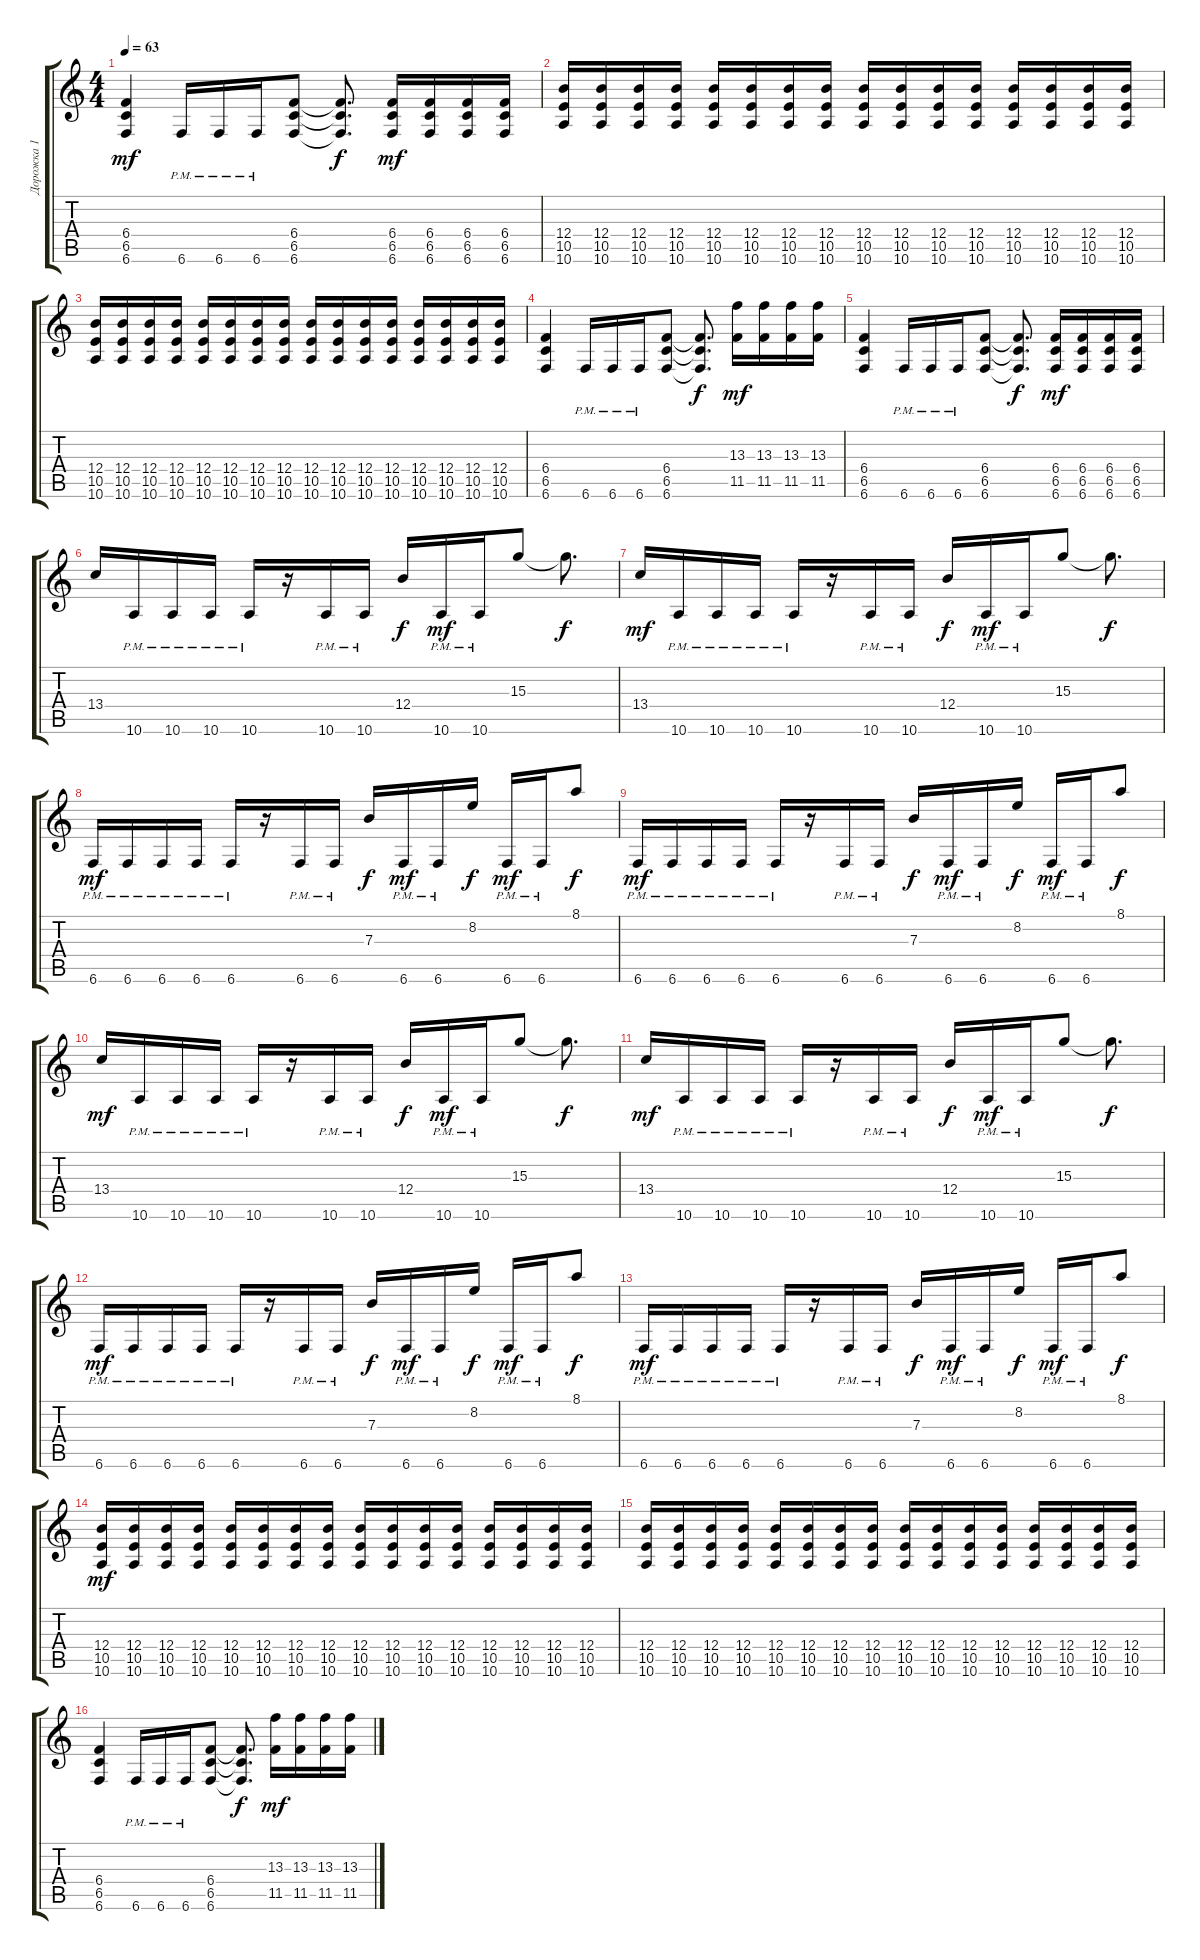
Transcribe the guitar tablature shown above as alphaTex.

\track ("Дорожка 1" "Дорожка 1") {instrument distortionguitar}
\staff {score tabs}
\tuning (Db4 Ab3 E3 B2 Gb2 B1) {hide}
\ts (4 4)
\tempo 63
\clef g2
\ks c
(6.4 6.5 6.6).4{dy mf} 6.6{pm}.16 6.6{pm}.16 6.6{pm}.16 (6.4 6.5 6.6).8 (6.4{t} 6.5{t} 6.6{t}).8{d dy f} (6.4 6.5 6.6).16{dy mf} (6.4 6.5 6.6).16 (6.4 6.5 6.6).16 (6.4 6.5 6.6).16 |
(12.4 10.5 10.6).16 (12.4 10.5 10.6).16 (12.4 10.5 10.6).16 (12.4 10.5 10.6).16 (12.4 10.5 10.6).16 (12.4 10.5 10.6).16 (12.4 10.5 10.6).16 (12.4 10.5 10.6).16 (12.4 10.5 10.6).16 (12.4 10.5 10.6).16 (12.4 10.5 10.6).16 (12.4 10.5 10.6).16 (12.4 10.5 10.6).16 (12.4 10.5 10.6).16 (12.4 10.5 10.6).16 (12.4 10.5 10.6).16 |
(12.4 10.5 10.6).16 (12.4 10.5 10.6).16 (12.4 10.5 10.6).16 (12.4 10.5 10.6).16 (12.4 10.5 10.6).16 (12.4 10.5 10.6).16 (12.4 10.5 10.6).16 (12.4 10.5 10.6).16 (12.4 10.5 10.6).16 (12.4 10.5 10.6).16 (12.4 10.5 10.6).16 (12.4 10.5 10.6).16 (12.4 10.5 10.6).16 (12.4 10.5 10.6).16 (12.4 10.5 10.6).16 (12.4 10.5 10.6).16 |
(6.4 6.5 6.6).4 6.6{pm}.16 6.6{pm}.16 6.6{pm}.16 (6.4 6.5 6.6).8 (6.4{t} 6.5{t} 6.6{t}).8{d dy f} (13.3 11.5).16{dy mf} (13.3 11.5).16 (13.3 11.5).16 (13.3 11.5).16 |
(6.4 6.5 6.6).4 6.6{pm}.16 6.6{pm}.16 6.6{pm}.16 (6.4 6.5 6.6).8 (6.4{t} 6.5{t} 6.6{t}).8{d dy f} (6.4 6.5 6.6).16{dy mf} (6.4 6.5 6.6).16 (6.4 6.5 6.6).16 (6.4 6.5 6.6).16 |
13.4.16 10.6{pm}.16 10.6{pm}.16 10.6{pm}.16 10.6{pm}.16 r.16 10.6{pm}.16 10.6{pm}.16 12.4.16{dy f} 10.6{pm}.16{dy mf} 10.6{pm}.16 15.3.8 15.3{t}.8{d dy f} |
13.4.16{dy mf} 10.6{pm}.16 10.6{pm}.16 10.6{pm}.16 10.6{pm}.16 r.16 10.6{pm}.16 10.6{pm}.16 12.4.16{dy f} 10.6{pm}.16{dy mf} 10.6{pm}.16 15.3.8 15.3{t}.8{d dy f} |
6.6{pm}.16{dy mf} 6.6{pm}.16 6.6{pm}.16 6.6{pm}.16 6.6{pm}.16 r.16 6.6{pm}.16 6.6{pm}.16 7.3.16{dy f} 6.6{pm}.16{dy mf} 6.6{pm}.16 8.2.16{dy f} 6.6{pm}.16{dy mf} 6.6{pm}.16 8.1.8{dy f} |
6.6{pm}.16{dy mf} 6.6{pm}.16 6.6{pm}.16 6.6{pm}.16 6.6{pm}.16 r.16 6.6{pm}.16 6.6{pm}.16 7.3.16{dy f} 6.6{pm}.16{dy mf} 6.6{pm}.16 8.2.16{dy f} 6.6{pm}.16{dy mf} 6.6{pm}.16 8.1.8{dy f} |
13.4.16{dy mf} 10.6{pm}.16 10.6{pm}.16 10.6{pm}.16 10.6{pm}.16 r.16 10.6{pm}.16 10.6{pm}.16 12.4.16{dy f} 10.6{pm}.16{dy mf} 10.6{pm}.16 15.3.8 15.3{t}.8{d dy f} |
13.4.16{dy mf} 10.6{pm}.16 10.6{pm}.16 10.6{pm}.16 10.6{pm}.16 r.16 10.6{pm}.16 10.6{pm}.16 12.4.16{dy f} 10.6{pm}.16{dy mf} 10.6{pm}.16 15.3.8 15.3{t}.8{d dy f} |
6.6{pm}.16{dy mf} 6.6{pm}.16 6.6{pm}.16 6.6{pm}.16 6.6{pm}.16 r.16 6.6{pm}.16 6.6{pm}.16 7.3.16{dy f} 6.6{pm}.16{dy mf} 6.6{pm}.16 8.2.16{dy f} 6.6{pm}.16{dy mf} 6.6{pm}.16 8.1.8{dy f} |
6.6{pm}.16{dy mf} 6.6{pm}.16 6.6{pm}.16 6.6{pm}.16 6.6{pm}.16 r.16 6.6{pm}.16 6.6{pm}.16 7.3.16{dy f} 6.6{pm}.16{dy mf} 6.6{pm}.16 8.2.16{dy f} 6.6{pm}.16{dy mf} 6.6{pm}.16 8.1.8{dy f} |
(12.4 10.5 10.6).16{dy mf} (12.4 10.5 10.6).16 (12.4 10.5 10.6).16 (12.4 10.5 10.6).16 (12.4 10.5 10.6).16 (12.4 10.5 10.6).16 (12.4 10.5 10.6).16 (12.4 10.5 10.6).16 (12.4 10.5 10.6).16 (12.4 10.5 10.6).16 (12.4 10.5 10.6).16 (12.4 10.5 10.6).16 (12.4 10.5 10.6).16 (12.4 10.5 10.6).16 (12.4 10.5 10.6).16 (12.4 10.5 10.6).16 |
(12.4 10.5 10.6).16 (12.4 10.5 10.6).16 (12.4 10.5 10.6).16 (12.4 10.5 10.6).16 (12.4 10.5 10.6).16 (12.4 10.5 10.6).16 (12.4 10.5 10.6).16 (12.4 10.5 10.6).16 (12.4 10.5 10.6).16 (12.4 10.5 10.6).16 (12.4 10.5 10.6).16 (12.4 10.5 10.6).16 (12.4 10.5 10.6).16 (12.4 10.5 10.6).16 (12.4 10.5 10.6).16 (12.4 10.5 10.6).16 |
(6.4 6.5 6.6).4 6.6{pm}.16 6.6{pm}.16 6.6{pm}.16 (6.4 6.5 6.6).8 (6.4{t} 6.5{t} 6.6{t}).8{d dy f} (13.3 11.5).16{dy mf} (13.3 11.5).16 (13.3 11.5).16 (13.3 11.5).16
